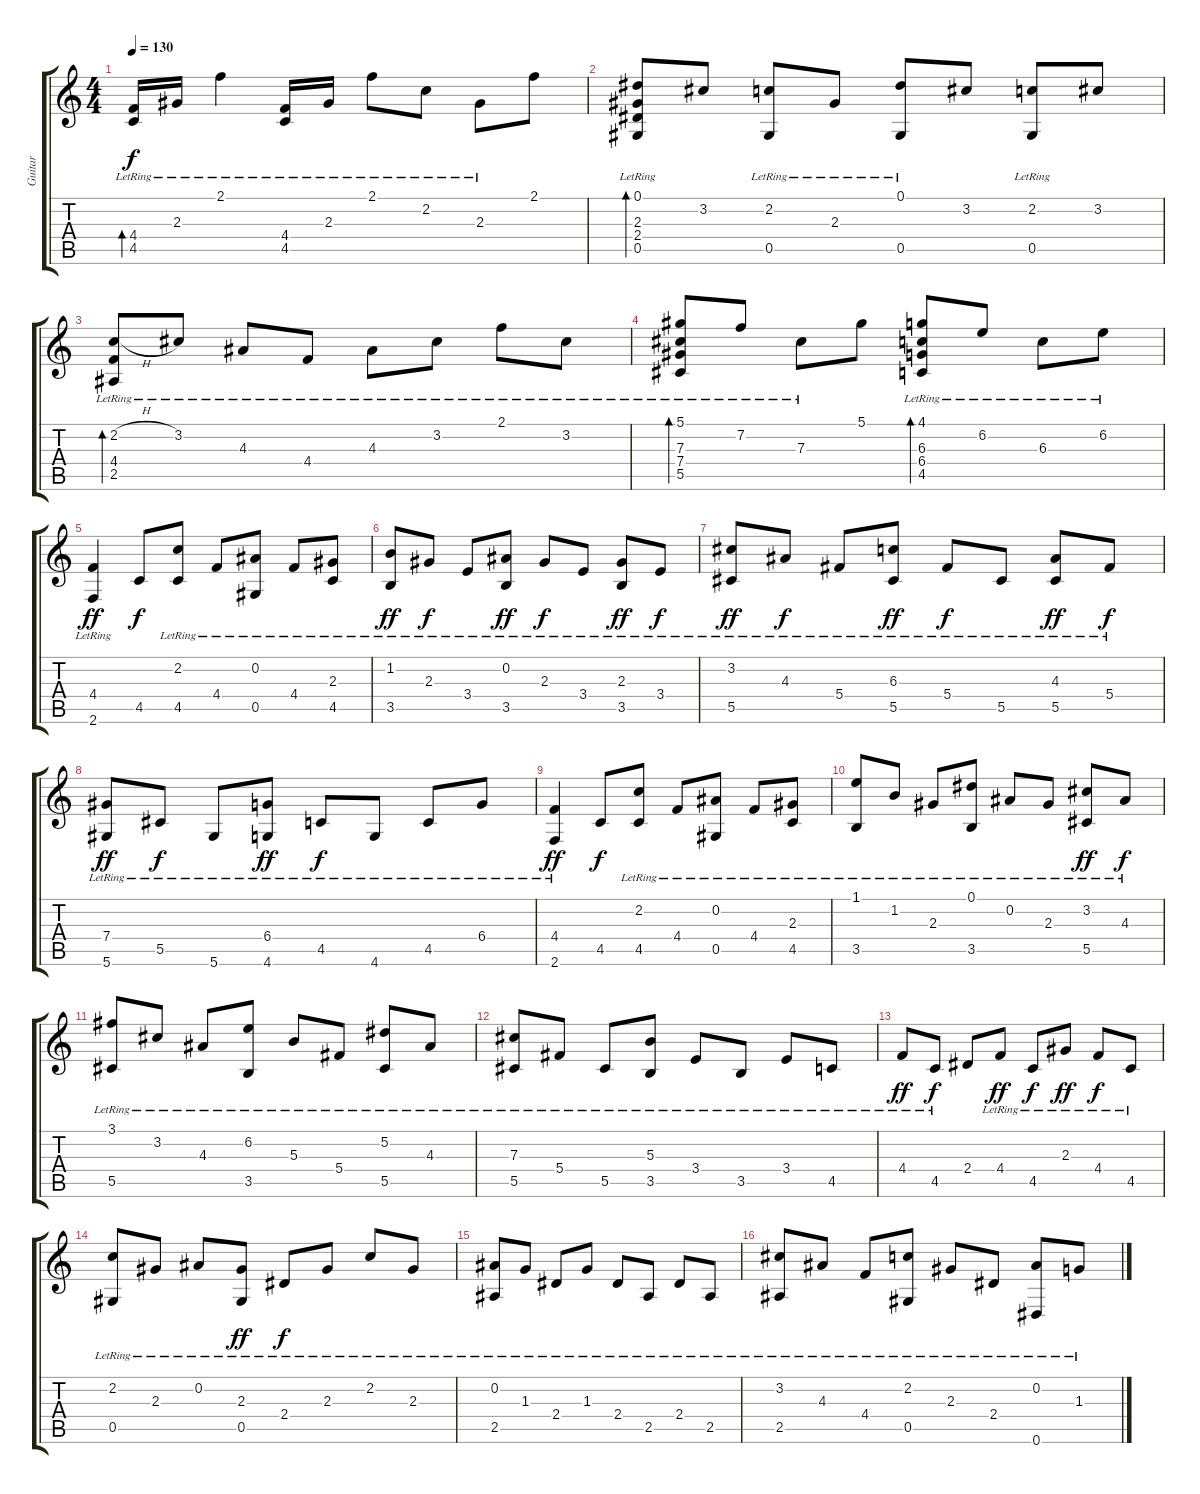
\track ("Guitar" "Guitar") {instrument acousticguitarsteel}
\staff {score tabs}
\tuning (Eb4 Bb3 Gb3 Db3 Ab2 Eb2) {hide}
\ts (4 4)
\tempo 130
\clef g2
\ks c
(4.4{lr} 4.5{lr}).16{bd 120 dy f} 2.3{lr}.16 2.1{lr}.4 (4.4{lr} 4.5{lr}).16 2.3{lr}.16 2.1{lr}.8 2.2{lr}.8 2.3{lr}.8 2.1.8 |
(0.1{lr} 2.3{lr} 2.4{lr} 0.5{lr}).8{bd 240} 3.2.8 (2.2{lr} 0.5{lr}).8 2.3{lr}.8 (0.1{lr} 0.5{lr}).8 3.2.8 (2.2 0.5{lr}).8 3.2.8 |
(2.2{h} 4.4{lr} 2.5{lr}).8{bd 240} 3.2{lr}.8 4.3{lr}.8 4.4{lr}.8 4.3{lr}.8 3.2{lr}.8 2.1{lr}.8 3.2{lr}.8 |
(5.1{lr} 7.3{lr} 7.4{lr} 5.5{lr}).8{bd 120} 7.2{lr}.8 7.3{lr}.8 5.1.8 (4.1{lr} 6.3{lr} 6.4 4.5{lr}).8{bd 120} 6.2{lr}.8 6.3{lr}.8 6.2{lr}.8 |
(4.4{lr} 2.6{lr}).4{dy ff} 4.5.8{dy f} (2.2{lr} 4.5{lr}).8 4.4{lr}.8 (0.2{lr} 0.5{lr}).8 4.4{lr}.8 (2.3{lr} 4.5{lr}).8 |
(1.2{lr} 3.5{lr}).8{dy ff} 2.3{lr}.8{dy f} 3.4{lr}.8 (0.2{lr} 3.5{lr}).8{dy ff} 2.3{lr}.8{dy f} 3.4{lr}.8 (2.3{lr} 3.5{lr}).8{dy ff} 3.4{lr}.8{dy f} |
(3.2{lr} 5.5{lr}).8{dy ff} 4.3{lr}.8{dy f} 5.4{lr}.8 (6.3{lr} 5.5{lr}).8{dy ff} 5.4{lr}.8{dy f} 5.5{lr}.8 (4.3{lr} 5.5{lr}).8{dy ff} 5.4{lr}.8{dy f} |
(7.4{lr} 5.6{lr}).8{dy ff} 5.5{lr}.8{dy f} 5.6{lr}.8 (6.4{lr} 4.6{lr}).8{dy ff} 4.5{lr}.8{dy f} 4.6{lr}.8 4.5{lr}.8 6.4{lr}.8 |
(4.4{lr} 2.6{lr}).4{dy ff} 4.5.8{dy f} (2.2{lr} 4.5{lr}).8 4.4{lr}.8 (0.2{lr} 0.5{lr}).8 4.4{lr}.8 (2.3{lr} 4.5{lr}).8 |
(1.1{lr} 3.5{lr}).8 1.2{lr}.8 2.3{lr}.8 (0.1{lr} 3.5{lr}).8 0.2{lr}.8 2.3{lr}.8 (3.2{lr} 5.5{lr}).8{dy ff} 4.3{lr}.8{dy f} |
(3.1{lr} 5.5{lr}).8 3.2{lr}.8 4.3{lr}.8 (6.2{lr} 3.5{lr}).8 5.3{lr}.8 5.4{lr}.8 (5.2{lr} 5.5{lr}).8 4.3{lr}.8 |
(7.3{lr} 5.5{lr}).8 5.4{lr}.8 5.5{lr}.8 (5.3{lr} 3.5{lr}).8 3.4{lr}.8 3.5{lr}.8 3.4{lr}.8 4.5{lr}.8 |
4.4{lr}.8{dy ff} 4.5{lr}.8{dy f} 2.4.8 4.4{lr}.8{dy ff} 4.5{lr}.8{dy f} 2.3{lr}.8{dy ff} 4.4{lr}.8{dy f} 4.5{lr}.8 |
(2.2{lr} 0.5{lr}).8 2.3{lr}.8 0.2{lr}.8 (2.3{lr} 0.5{lr}).8{dy ff} 2.4{lr}.8{dy f} 2.3{lr}.8 2.2{lr}.8 2.3{lr}.8 |
(0.2{lr} 2.5{lr}).8 1.3{lr}.8 2.4{lr}.8 1.3{lr}.8 2.4{lr}.8 2.5{lr}.8 2.4{lr}.8 2.5{lr}.8 |
(3.2{lr} 2.5{lr}).8 4.3{lr}.8 4.4{lr}.8 (2.2{lr} 0.5{lr}).8 2.3{lr}.8 2.4{lr}.8 (0.2{lr} 0.6{lr}).8 1.3{lr}.8
